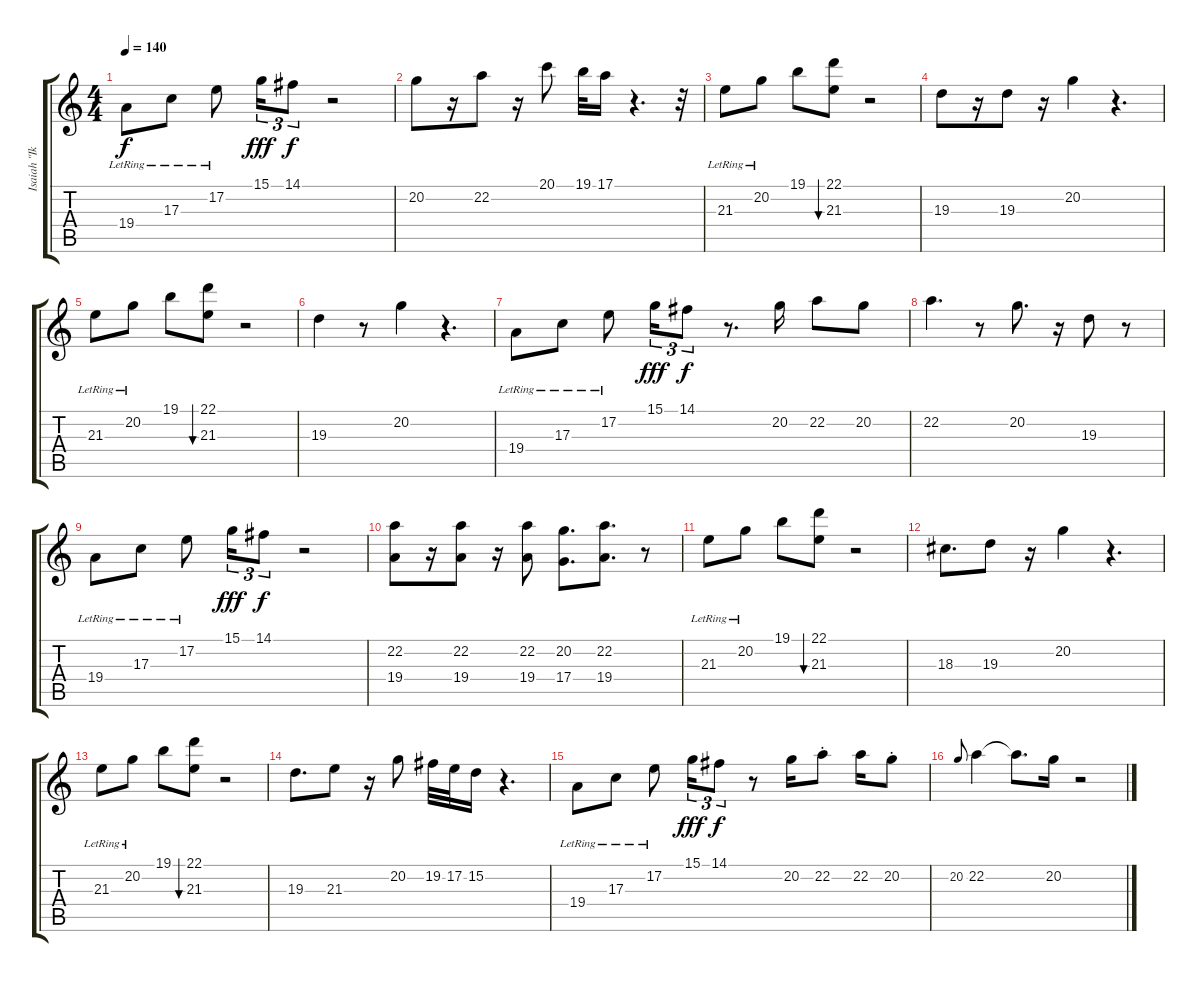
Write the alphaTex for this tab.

\track ("Isaiah \"Ikey\" Owens - Keyboards" "Isaiah \"Ik") {instrument electricgrandpiano}
\staff {score tabs}
\tuning (E4 B3 G3 D3 A2 E2) {hide}
\ts (4 4)
\tempo 140
\clef g2
\ks c
19.4{lr}.8{dy f instrument electricgrandpiano} 17.3{lr}.8 17.2{lr}.8 15.1.16{tu (3 2) dy fff} 14.1.8{tu (3 2) dy f} r.2 |
20.2.8{instrument rockorgan} r.16 22.2.8 r.16 20.1.8 19.1.32 17.1.16 r.4{d} r.32 |
21.3{lr}.8{instrument electricgrandpiano} 20.2{lr}.8 19.1.8 (22.1 21.3).8{bu 480} r.2 |
19.3.8{instrument rockorgan} r.16 19.3.8 r.16 20.2.4 r.4{d} |
21.3{lr}.8{instrument electricgrandpiano} 20.2{lr}.8 19.1.8 (22.1 21.3).8{bu 480} r.2 |
19.3.4{instrument rockorgan} r.8 20.2.4 r.4{d} |
19.4{lr}.8{instrument electricgrandpiano} 17.3{lr}.8 17.2{lr}.8 15.1.16{tu (3 2) dy fff} 14.1.8{tu (3 2) dy f} r.8{d} 20.2.16{instrument rockorgan} 22.2.8 20.2.8 |
22.2.4{d} r.8 20.2.8{d} r.16 19.3.8 r.8 |
19.4{lr}.8{instrument electricgrandpiano} 17.3{lr}.8 17.2{lr}.8 15.1.16{tu (3 2) dy fff} 14.1.8{tu (3 2) dy f} r.2 |
(22.2 19.4).8{instrument rockorgan} r.16 (22.2 19.4).8 r.16 (22.2 19.4).8 (20.2 17.4).8{d} (22.2 19.4).8{d} r.8 |
21.3{lr}.8{instrument electricgrandpiano} 20.2{lr}.8 19.1.8 (22.1 21.3).8{bu 480} r.2 |
18.3.8{d instrument rockorgan} 19.3.8 r.16 20.2.4 r.4{d} |
21.3{lr}.8{instrument electricgrandpiano} 20.2{lr}.8 19.1.8 (22.1 21.3).8{bu 480} r.2 |
19.3.8{d instrument rockorgan} 21.3.8 r.16 20.2.8 19.2.32 17.2.32 15.2.16 r.4{d} |
19.4{lr}.8{instrument electricgrandpiano} 17.3{lr}.8 17.2{lr}.8 15.1.16{tu (3 2) dy fff} 14.1.8{tu (3 2) dy f} r.8 20.2.16{instrument rockorgan} 22.2{st}.8 22.2.16 20.2{st}.8 |
20.2.8{gr onbeat} 22.2.4 22.2{t}.8{d} 20.2.16 r.2
